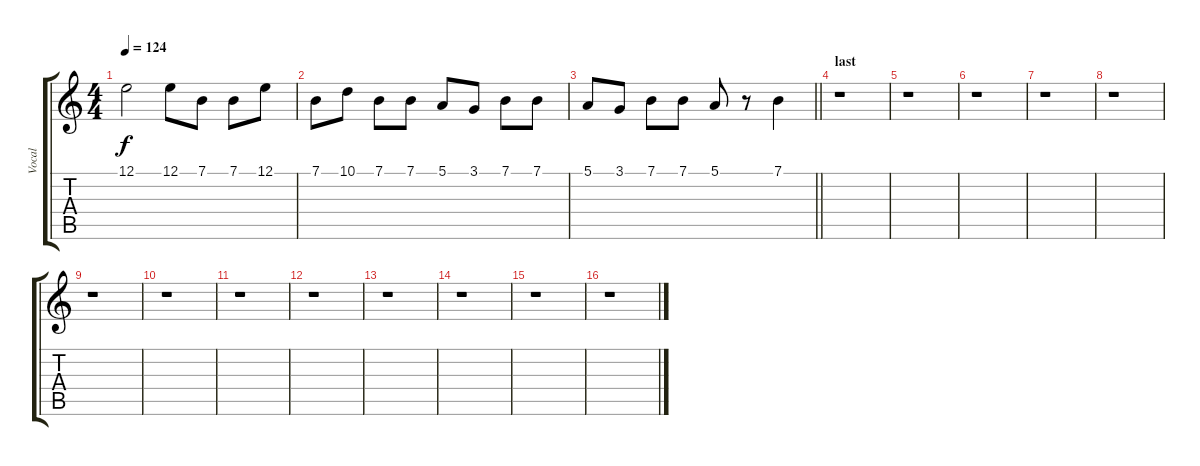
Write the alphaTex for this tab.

\track ("Vocal" "Vocal") {instrument lead2sawtooth}
\staff {score tabs}
\tuning (E4 B3 G3 D3 A2 E2) {hide}
\ts (4 4)
\tempo 124
\clef g2
\ks c
12.1.2{dy f} 12.1.8 7.1.8 7.1.8 12.1.8 |
7.1.8 10.1.8 7.1.8 7.1.8 5.1.8 3.1.8 7.1.8 7.1.8 |
\barLineRight lightlight
5.1.8 3.1.8 7.1.8 7.1.8 5.1.8 r.8 7.1.4 |
\section ("" "last")
r.1 |
r.1 |
r.1 |
r.1 |
r.1 |
r.1 |
r.1 |
r.1 |
r.1 |
r.1 |
r.1 |
r.1 |
r.1
